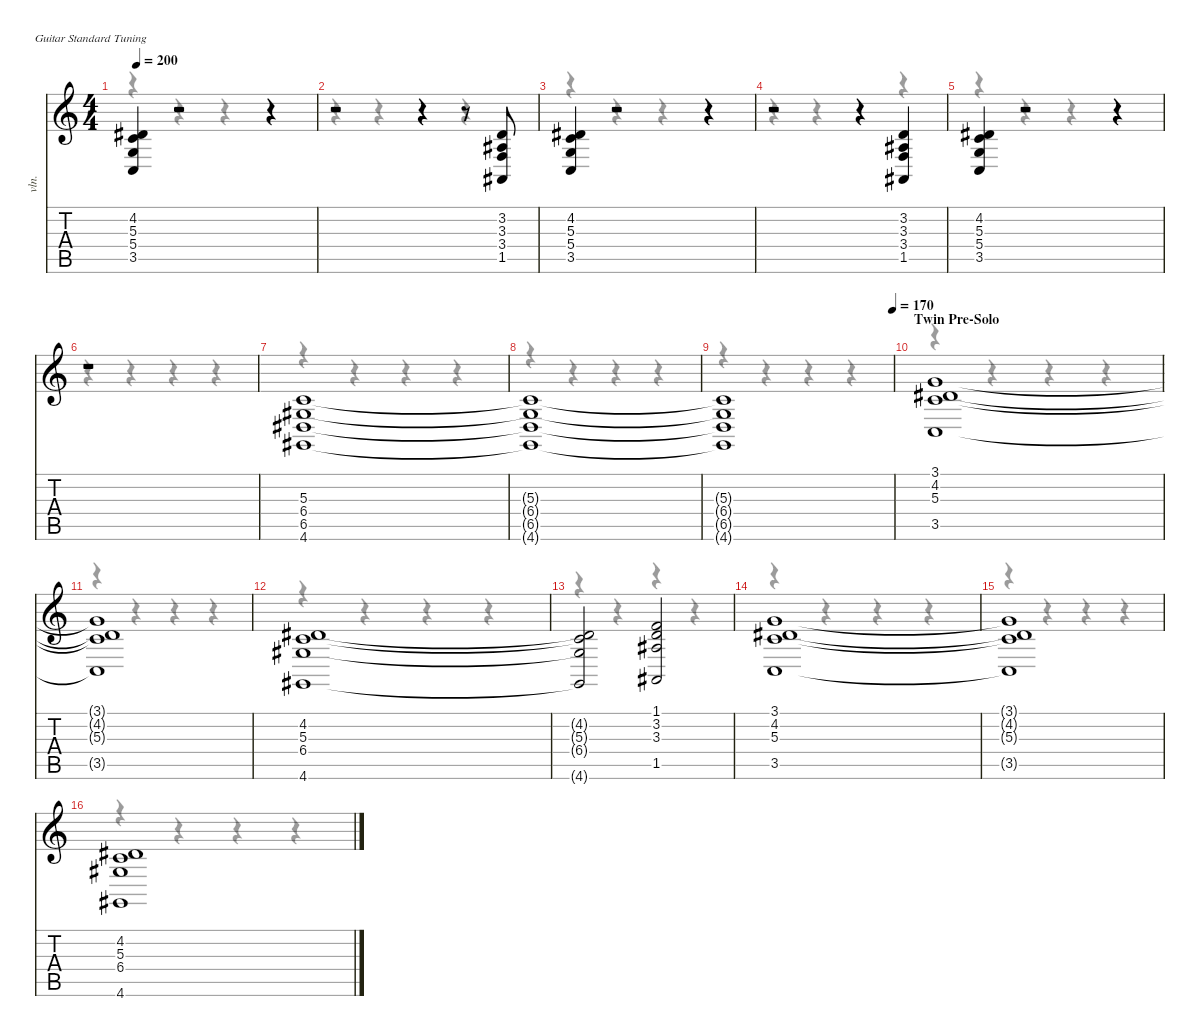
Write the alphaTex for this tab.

\defaultSystemsLayout 4
\hideDynamics
\bracketExtendMode nobrackets
\otherSystemsTrackNameOrientation horizontal
\track ("Vadim Pruzhanov (Ensemble)" "vln.") {instrument stringensemble1}
\staff {score tabs}
\tuning (E4 B3 G3 D3 A2 E2)
\voice
\ts (4 4)
\tempo 200
\clef g2
\ks c
(4.2{acc #} 5.3 5.4 3.5).4{dy f beam Up} r.2{beam Up} r.4{beam Up} |
r.2{beam Up} r.4{beam Up} r.8{beam Up} (3.2 3.3{acc #} 3.4 1.5{acc #}).8{beam Up} |
(4.2{acc #} 5.3 5.4 3.5).4{beam Up} r.2{beam Up} r.4{beam Up} |
r.2{beam Up} r.4{beam Up} (3.2 3.3{acc #} 3.4 1.5{acc #}).4{beam Up} |
(4.2{acc #} 5.3 5.4 3.5).4{beam Up} r.2{beam Up} r.4{beam Up} |
r.1{beam Up} |
(5.3 6.4{acc #} 6.5{acc #} 4.6{acc #}).1{beam Up} |
(5.3{t} 6.4{t acc #} 6.5{t acc #} 4.6{t acc #}).1{beam Up} |
\tempo (170 1)
(5.3{t} 6.4{t acc #} 6.5{t acc #} 4.6{t acc #}).1{beam Up} |
\section ("" "Twin Pre-Solo")
(3.1 4.2{acc #} 5.3 3.5).1{beam Up} |
(3.1{t} 4.2{t acc #} 5.3{t} 3.5{t}).1{beam Up} |
(4.2{acc #} 5.3 6.4{acc #} 4.6{acc #}).1{beam Up} |
(4.2{t acc #} 5.3{t} 6.4{t acc #} 4.6{t acc #}).2{beam Up} (1.1 3.2 3.3{acc #} 1.5{acc #}).2{beam Up} |
(3.1 4.2{acc #} 5.3 3.5).1{beam Up} |
(3.1{t} 4.2{t acc #} 5.3{t} 3.5{t}).1{beam Up} |
(4.2{acc #} 5.3 6.4{acc #} 4.6{acc #}).1{beam Up}
\voice
\clef g2
\ottava regular
\simile none
\ks c
r.4{dy mf beam Down} r.4{beam Down} r.4{beam Down} r.4{beam Down} |
r.4{beam Down} r.4{beam Down} r.4{beam Down} r.4{beam Down} |
r.4{beam Down} r.4{beam Down} r.4{beam Down} r.4{beam Down} |
r.4{beam Down} r.4{beam Down} r.4{beam Down} r.4{beam Down} |
r.4{beam Down} r.4{beam Down} r.4{beam Down} r.4{beam Down} |
r.4{beam Down} r.4{beam Down} r.4{beam Down} r.4{beam Down} |
r.4{beam Down} r.4{beam Down} r.4{beam Down} r.4{beam Down} |
r.4{beam Down} r.4{beam Down} r.4{beam Down} r.4{beam Down} |
r.4{beam Down} r.4{beam Down} r.4{beam Down} r.4{beam Down} |
r.4{beam Down} r.4{beam Down} r.4{beam Down} r.4{beam Down} |
r.4{beam Down} r.4{beam Down} r.4{beam Down} r.4{beam Down} |
r.4{beam Down} r.4{beam Down} r.4{beam Down} r.4{beam Down} |
r.4{beam Down} r.4{beam Down} r.4{beam Down} r.4{beam Down} |
r.4{beam Down} r.4{beam Down} r.4{beam Down} r.4{beam Down} |
r.4{beam Down} r.4{beam Down} r.4{beam Down} r.4{beam Down} |
r.4{beam Down} r.4{beam Down} r.4{beam Down} r.4{beam Down}
